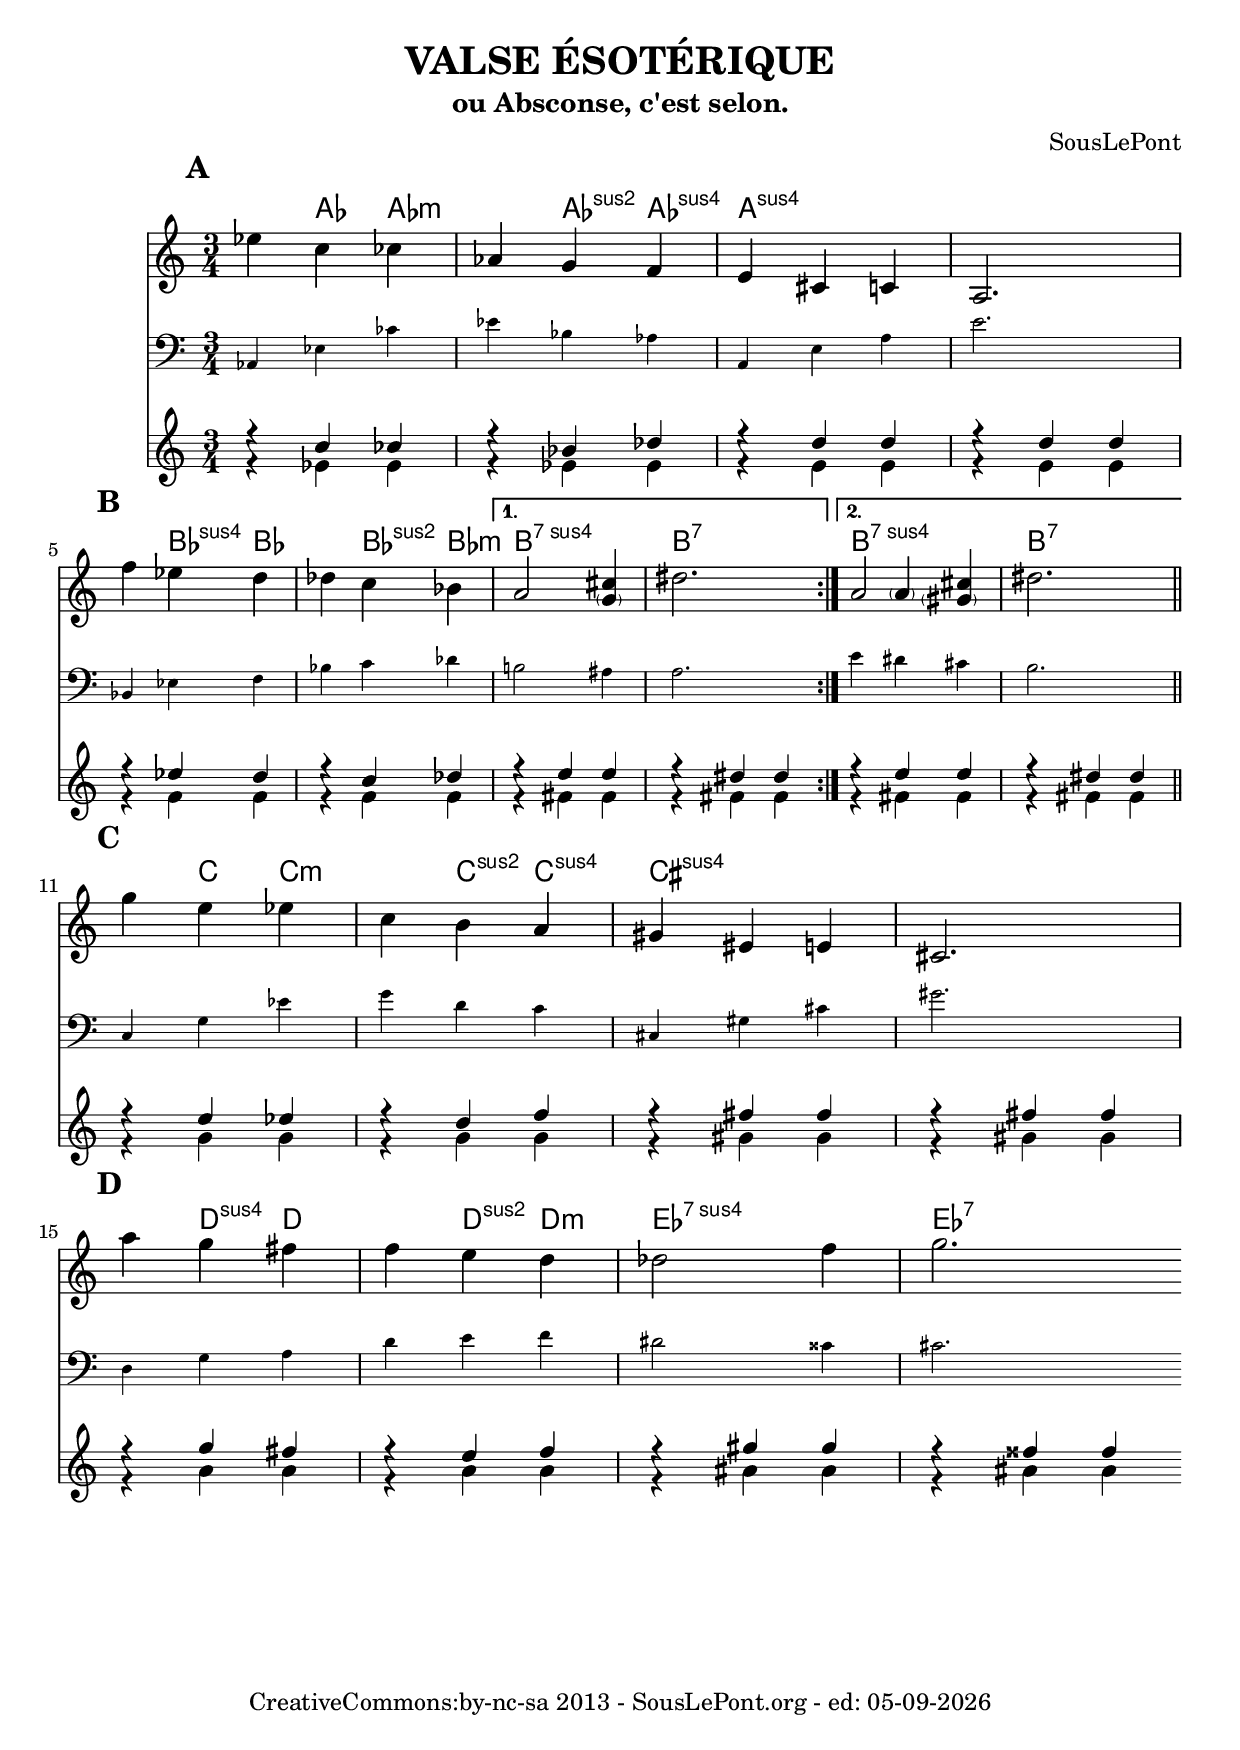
\version "2.10.0"
#(set-default-paper-size "a4")
#(set-global-staff-size 21)

\header{
	title = "VALSE ÉSOTÉRIQUE"
	subtitle = "ou Absconse, c'est selon."
	composer = "SousLePont"
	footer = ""
        date = # ( strftime "%d-%m-%Y" ( localtime ( current-time ) ) )
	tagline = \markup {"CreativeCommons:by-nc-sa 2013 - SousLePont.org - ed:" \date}
	dedication = ""
}
%Décommente la ligne suivante pour gagner de la place
%\paper {between-system-space = 1.0\cm between-system-padding = 1 ragged-bottom=##f ragged-last-bottom=##f }
pipeSymbol = {\bar ":|:" \break \mark \default}

harmonies = \chords{ 
s4 aes aes:m 
s aes:sus2 aes:sus4
a2.:sus4 s 
s4 bes:sus4 bes
s bes:sus2 bes:m 
b2.:7sus4 b:7 
b2.:7sus4 b:7
s4 c c:m 
s c:sus2 c:sus4
cis2.:sus4 s 
s4 d:sus4 d
s d:sus2 d:m 
es2.:7sus4  es:7
}
AB={\mark \default
es'4 c' ces' aes g f e cis c a,2. \break \mark \default
f'4 es' d' des' c' bes 
}
  
melodie   = \transpose c c' { 
\time 3/4
\repeat volta 2{\AB } 
\alternative{{<<{ s2 \parenthesize g4}{a2 cis'4 dis'2.}>>} {<<{a2 cis'4  dis'2.}{s4 \parenthesize a4 \parenthesize gis}>>}}\bar"||"\break
\transpose aes c' \AB des'2 f'4  g'2. \bar ":|" \break


}
themeDeux={
aes,4 es ces' es' bes aes a, e a e'2.  
bes,4 es f bes c' des' 
b!2 ais4 a2.
}

droite    = { 
  \transpose c c \themeDeux { e'4 dis' cis' b2.}
  \transpose c e \themeDeux
}
gauche    = \transpose c c' { 
  \transpose c c'<<
  {r4 c ces r bes, des r d d r d d r es d r c des r e e r dis dis  r e e  r dis dis }\\ 
  \transpose c c,{r4 es es r es es r e e r e e r f f r f f r fis fis r fis fis r fis fis r fis fis}\\
  >>
  \transpose c e'<<
  {r4 c ces r bes, des r d d r d d r es d r c des r e e r dis dis  }\\
  \transpose c c,{r4 es es r es es r e e r e e r f f r f f r fis fis r fis fis}
  >>
}

\score {
  <<
	\new ChordNames \harmonies	%grave les accords au dessus 	
	\new Staff = "" { \clef "treble" \override Score.RehearsalMark #'padding = #5 \set Score.markFormatter = #format-mark-circle-letters \set Score.skipBars = ##t \melodie }

%	\new PianoStaff = "" <<
       \new Staff = "droite" \with {\override StaffSymbol #'staff-space = #(magstep -3)\override StaffSymbol #'thickness = #(magstep -3)}  {\set fontSize = #-3 \clef "bass" \droite }
       \new Staff = "gauche" \with {\override StaffSymbol #'staff-space = #(magstep -3)\override StaffSymbol #'thickness = #(magstep -3)}  {\set fontSize = #-3 \gauche }
%        >>
  >>    
  \midi {
    }
  \layout {}
}

